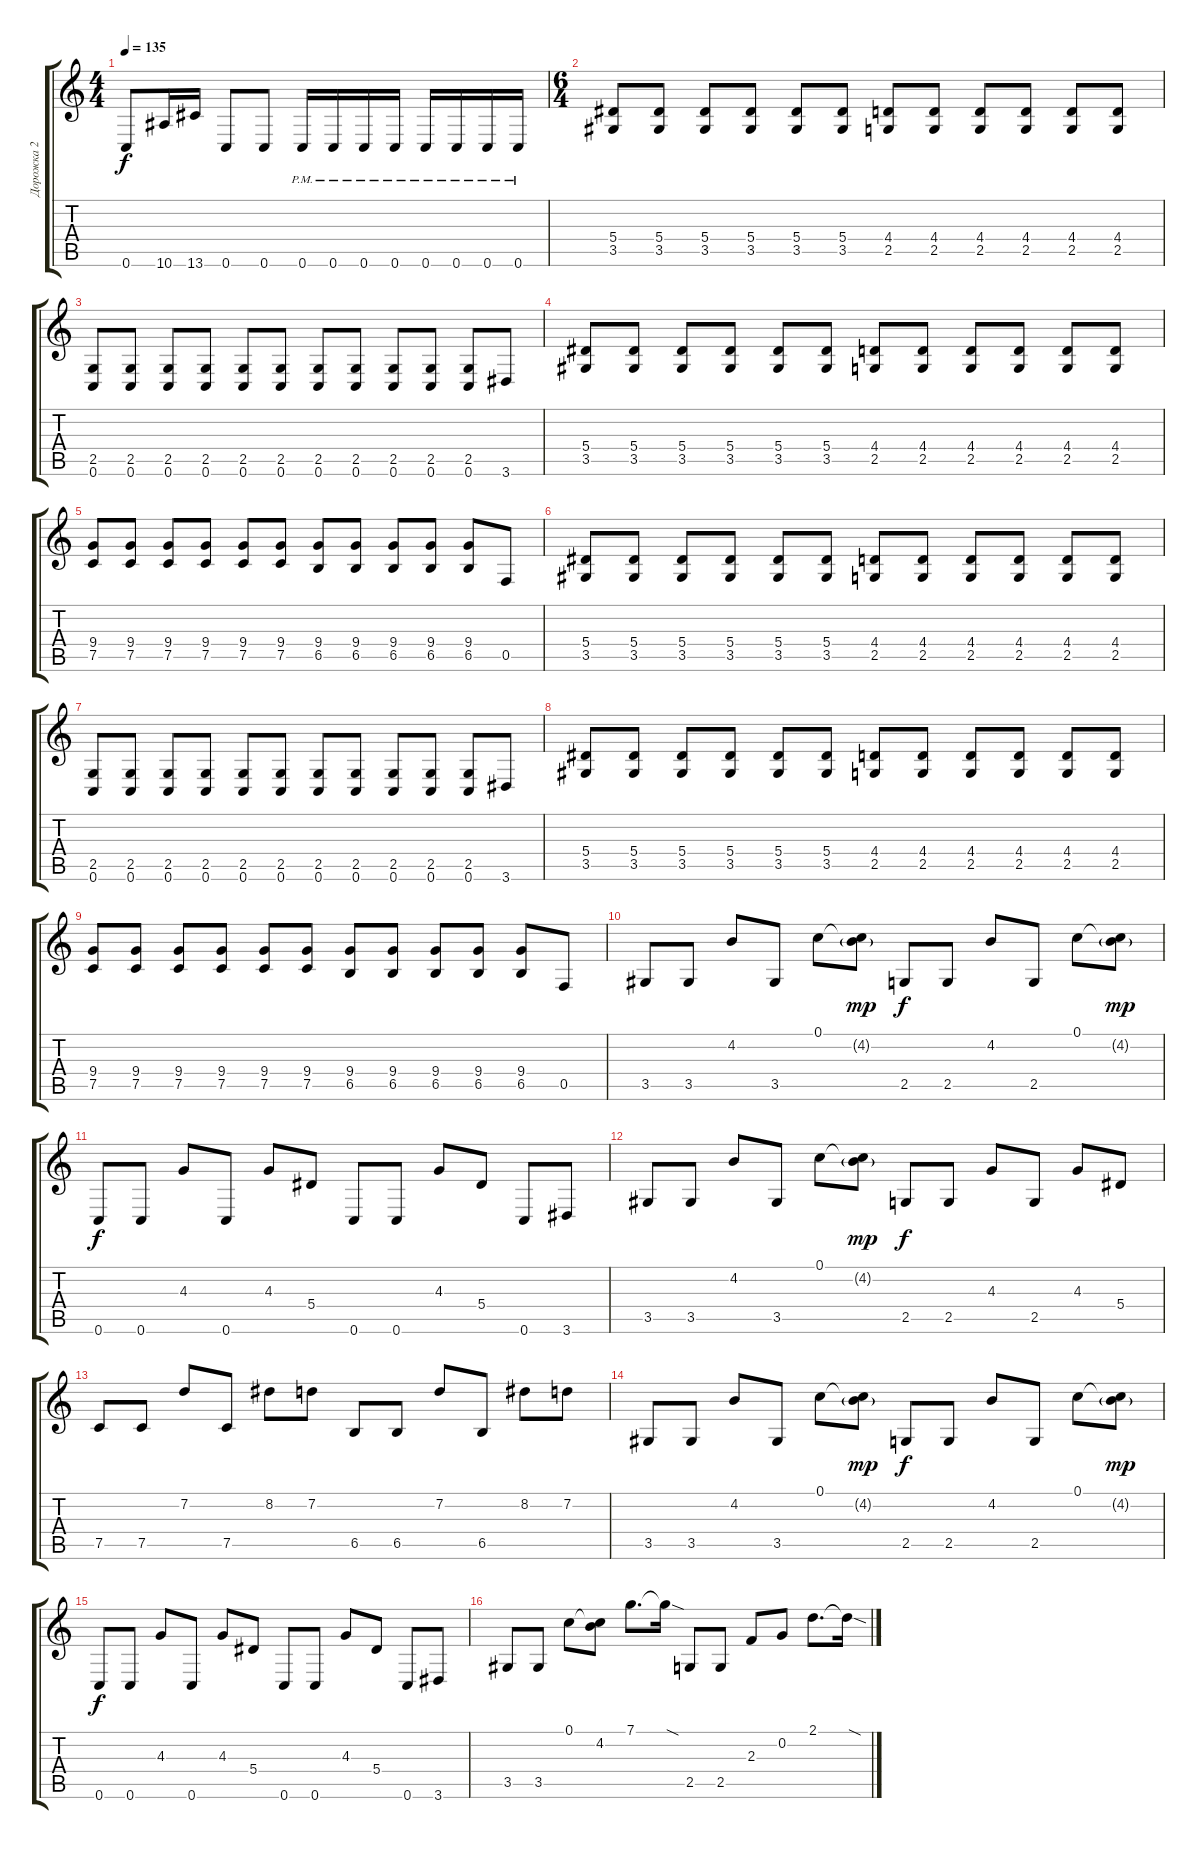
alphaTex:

\track ("Дорожка 2" "Дорожка 2") {instrument overdrivenguitar}
\staff {score tabs}
\tuning (C4 G3 Eb3 Bb2 F2 C2) {hide}
\ts (4 4)
\tempo 135
\clef g2
\ks c
0.6.8{dy f} 10.6.16 13.6.16 0.6.8 0.6.8 0.6{pm}.16 0.6{pm}.16 0.6{pm}.16 0.6{pm}.16 0.6{pm}.16 0.6{pm}.16 0.6{pm}.16 0.6{pm}.16 |
\ts (6 4)
(5.4 3.5).8 (5.4 3.5).8 (5.4 3.5).8 (5.4 3.5).8 (5.4 3.5).8 (5.4 3.5).8 (4.4 2.5).8 (4.4 2.5).8 (4.4 2.5).8 (4.4 2.5).8 (4.4 2.5).8 (4.4 2.5).8 |
(2.5 0.6).8 (2.5 0.6).8 (2.5 0.6).8 (2.5 0.6).8 (2.5 0.6).8 (2.5 0.6).8 (2.5 0.6).8 (2.5 0.6).8 (2.5 0.6).8 (2.5 0.6).8 (2.5 0.6).8 3.6.8 |
(5.4 3.5).8 (5.4 3.5).8 (5.4 3.5).8 (5.4 3.5).8 (5.4 3.5).8 (5.4 3.5).8 (4.4 2.5).8 (4.4 2.5).8 (4.4 2.5).8 (4.4 2.5).8 (4.4 2.5).8 (4.4 2.5).8 |
(9.4 7.5).8 (9.4 7.5).8 (9.4 7.5).8 (9.4 7.5).8 (9.4 7.5).8 (9.4 7.5).8 (9.4 6.5).8 (9.4 6.5).8 (9.4 6.5).8 (9.4 6.5).8 (9.4 6.5).8 0.5.8 |
(5.4 3.5).8 (5.4 3.5).8 (5.4 3.5).8 (5.4 3.5).8 (5.4 3.5).8 (5.4 3.5).8 (4.4 2.5).8 (4.4 2.5).8 (4.4 2.5).8 (4.4 2.5).8 (4.4 2.5).8 (4.4 2.5).8 |
(2.5 0.6).8 (2.5 0.6).8 (2.5 0.6).8 (2.5 0.6).8 (2.5 0.6).8 (2.5 0.6).8 (2.5 0.6).8 (2.5 0.6).8 (2.5 0.6).8 (2.5 0.6).8 (2.5 0.6).8 3.6.8 |
(5.4 3.5).8 (5.4 3.5).8 (5.4 3.5).8 (5.4 3.5).8 (5.4 3.5).8 (5.4 3.5).8 (4.4 2.5).8 (4.4 2.5).8 (4.4 2.5).8 (4.4 2.5).8 (4.4 2.5).8 (4.4 2.5).8 |
(9.4 7.5).8 (9.4 7.5).8 (9.4 7.5).8 (9.4 7.5).8 (9.4 7.5).8 (9.4 7.5).8 (9.4 6.5).8 (9.4 6.5).8 (9.4 6.5).8 (9.4 6.5).8 (9.4 6.5).8 0.5.8 |
3.5.8 3.5.8 4.2.8 3.5.8 0.1.8 (0.1{t} 4.2{g}).8{dy mp} 2.5.8{dy f} 2.5.8 4.2.8 2.5.8 0.1.8 (0.1{t} 4.2{g}).8{dy mp} |
0.6.8{dy f} 0.6.8 4.3.8 0.6.8 4.3.8 5.4.8 0.6.8 0.6.8 4.3.8 5.4.8 0.6.8 3.6.8 |
3.5.8 3.5.8 4.2.8 3.5.8 0.1.8 (0.1{t} 4.2{g}).8{dy mp} 2.5.8{dy f} 2.5.8 4.3.8 2.5.8 4.3.8 5.4.8 |
7.5.8 7.5.8 7.2.8 7.5.8 8.2.8 7.2.8 6.5.8 6.5.8 7.2.8 6.5.8 8.2.8 7.2.8 |
3.5.8 3.5.8 4.2.8 3.5.8 0.1.8 (0.1{t} 4.2{g}).8{dy mp} 2.5.8{dy f} 2.5.8 4.2.8 2.5.8 0.1.8 (0.1{t} 4.2{g}).8{dy mp} |
0.6.8{dy f} 0.6.8 4.3.8 0.6.8 4.3.8 5.4.8 0.6.8 0.6.8 4.3.8 5.4.8 0.6.8 3.6.8 |
3.5.8 3.5.8 0.1.8 (0.1{t} 4.2).8 7.1.8{d} 7.1{sod t}.16 2.5.8 2.5.8 2.3.8 0.2.8 2.1.8{d} 2.1{sod t}.16
